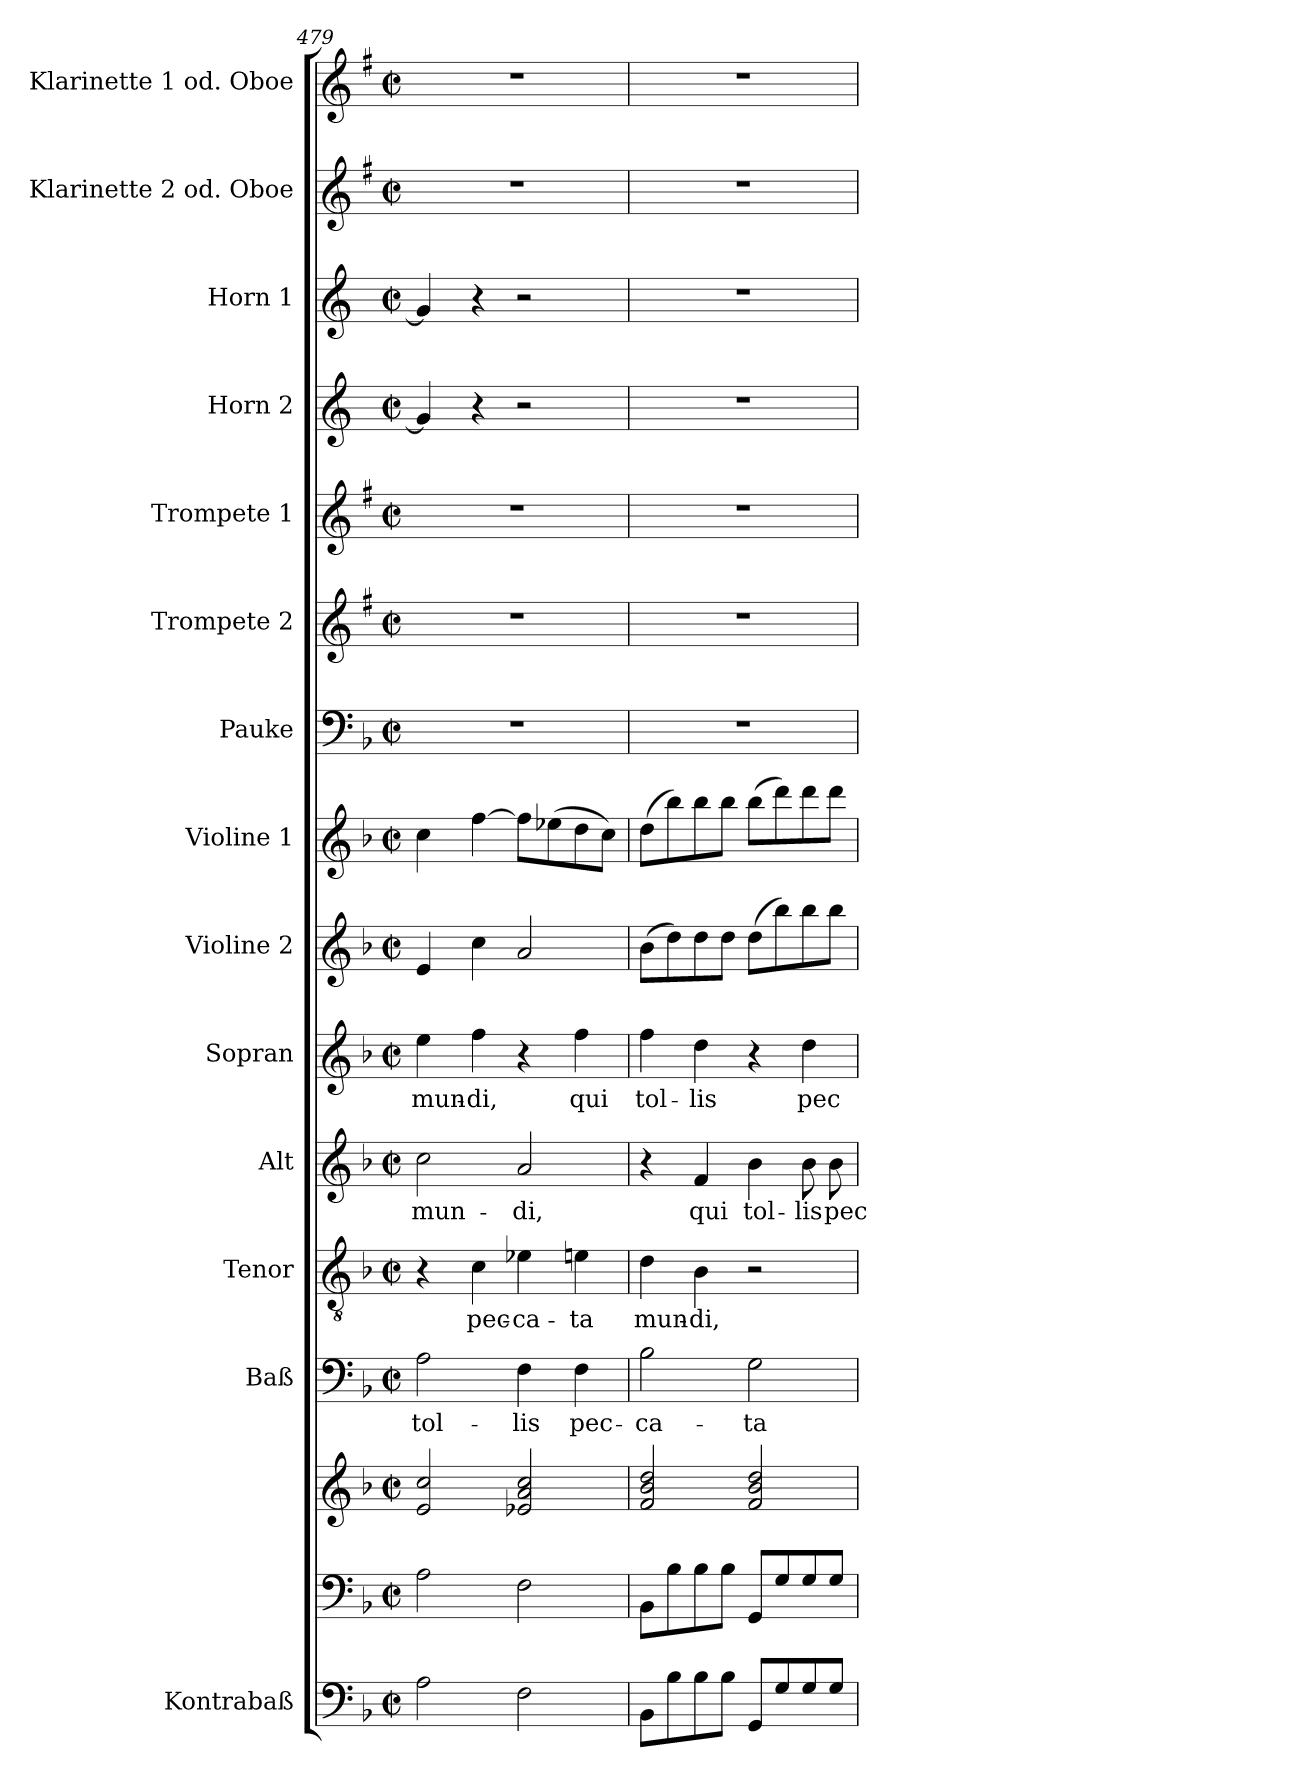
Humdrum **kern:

**kern	**kern	**kern	**kern	**text	**kern	**text	**kern	**text	**kern	**text	**kern	**kern	**kern	**kern	**kern	**kern	**kern	**kern	**kern
*part15	*part14	*part14	*part13	*part13	*part12	*part12	*part11	*part11	*part10	*part10	*part9	*part8	*part7	*part6	*part5	*part4	*part3	*part2	*part1
*staff16	*staff15	*staff14	*staff13	*staff13	*staff12	*staff12	*staff11	*staff11	*staff10	*staff10	*staff9	*staff8	*staff7	*staff6	*staff5	*staff4	*staff3	*staff2	*staff1
*I"Kontrabaß	*	*	*I"Baß	*	*I"Tenor	*	*I"Alt	*	*I"Sopran	*	*I"Violine 2	*I"Violine 1	*I"Pauke	*I"Trompete 2	*I"Trompete 1	*I"Horn 2	*I"Horn 1	*I"Klarinette 2 od. Oboe	*I"Klarinette 1 od. Oboe
*	*	*	*	*	*	*	*	*	*	*	*	*	*	*I'Tpt	*I'Tpt	*I'Hn	*I'Hn	*	*
!!LO:PB:g=z
*clefF4	*clefF4	*clefG2	*clefF4	*	*clefGv2	*	*clefG2	*	*clefG2	*	*clefG2	*clefG2	*clefF4	*clefG2	*clefG2	*clefG2	*clefG2	*clefG2	*clefG2
*ITrd7c12	*	*	*	*	*	*	*	*	*	*	*	*	*	*ITrd1c2	*ITrd1c2	*ITrd4c7	*ITrd4c7	*ITrd1c2	*ITrd1c2
*k[b-]	*k[b-]	*k[b-]	*k[b-]	*	*k[b-]	*	*k[b-]	*	*k[b-]	*	*k[b-]	*k[b-]	*k[b-]	*k[b-]	*k[b-]	*k[b-]	*k[b-]	*k[b-]	*k[b-]
*F:	*F:	*F:	*F:	*	*F:	*	*F:	*	*F:	*	*F:	*F:	*F:	*F:	*F:	*F:	*F:	*F:	*F:
*M2/2	*M2/2	*M2/2	*M2/2	*	*M2/2	*	*M2/2	*	*M2/2	*	*M2/2	*M2/2	*M2/2	*M2/2	*M2/2	*M2/2	*M2/2	*M2/2	*M2/2
*met(c|)	*met(c|)	*met(c|)	*met(c|)	*	*met(c|)	*	*met(c|)	*	*met(c|)	*	*met(c|)	*met(c|)	*met(c|)	*met(c|)	*met(c|)	*met(c|)	*met(c|)	*met(c|)	*met(c|)
=479	=479	=479	=479	=479	=479	=479	=479	=479	=479	=479	=479	=479	=479	=479	=479	=479	=479	=479	=479
!	!	!	!	!LO:LY:b	!	!	!	!LO:LY:b	!	!LO:LY:b	!	!	!	!	!	!	!	!	!
2AA\	2A\	2e/ 2cc/	2A\	tol-	4r	.	2cc\	mun-	4ee\	mun-	4e/	4cc\	1r	1r	1r	4c/]	4c/]	1r	1r
!	!	!	!	!	!	!LO:LY:b	!	!	!	!LO:LY:b	!	!	!	!	!	!	!	!	!
.	.	.	.	.	4c\	pec-	.	.	4ff\	-di,	4cc\	[4ff\	.	.	.	4r	4r	.	.
!	!	!	!	!LO:LY:b	!	!LO:LY:b	!	!LO:LY:b	!	!	!	!	!	!	!	!	!	!	!
2FF\	2F\	2e-X/ 2a/ 2cc/	4F\	-lis	4e-X\	-ca-	2a/	-di,	4r	.	2a/	8ff\L]	.	.	.	2r	2r	.	.
.	.	.	.	.	.	.	.	.	.	.	.	(>8ee-X\	.	.	.	.	.	.	.
!	!	!	!	!LO:LY:b	!	!LO:LY:b	!	!	!	!LO:LY:b	!	!	!	!	!	!	!	!	!
.	.	.	4F\	pec-	4e\	-ta	.	.	4ff\	qui	.	8dd\	.	.	.	.	.	.	.
.	.	.	.	.	.	.	.	.	.	.	.	8cc\J)	.	.	.	.	.	.	.
=480	=480	=480	=480	=480	=480	=480	=480	=480	=480	=480	=480	=480	=480	=480	=480	=480	=480	=480	=480
!	!	!	!	!LO:LY:b	!	!LO:LY:b	!	!	!	!LO:LY:b	!	!	!	!	!	!	!	!	!
8BBB-\L	8BB-\L	2f/ 2b-/ 2dd/	2B-\	-ca-	4d\	mun-	4r	.	4ff\	tol-	(>8b-\L	(>8dd\L	1r	1r	1r	1r	1r	1r	1r
8BB-\	8B-\	.	.	.	.	.	.	.	.	.	8dd\)	8bb-\)	.	.	.	.	.	.	.
!	!	!	!	!	!	!LO:LY:b	!	!LO:LY:b	!	!LO:LY:b	!	!	!	!	!	!	!	!	!
8BB-\	8B-\	.	.	.	4B-\	-di,	4f/	qui	4dd\	-lis	8dd\	8bb-\	.	.	.	.	.	.	.
8BB-\J	8B-\J	.	.	.	.	.	.	.	.	.	8dd\J	8bb-\J	.	.	.	.	.	.	.
!	!	!	!	!LO:LY:b	!	!	!	!LO:LY:b	!	!	!	!	!	!	!	!	!	!	!
8GGG/L	8GG/L	2f/ 2b-/ 2dd/	2G\	-ta	2r	.	4b-\	tol-	4r	.	(>8dd\L	(>8bb-\L	.	.	.	.	.	.	.
8GG/	8G/	.	.	.	.	.	.	.	.	.	8bb-\)	8ddd\)	.	.	.	.	.	.	.
!	!	!	!	!	!	!	!	!LO:LY:b	!	!LO:LY:b	!	!	!	!	!	!	!	!	!
8GG/	8G/	.	.	.	.	.	8b-\	-lis	4dd\	pec-	8bb-\	8ddd\	.	.	.	.	.	.	.
!	!	!	!	!	!	!	!	!LO:LY:b	!	!	!	!	!	!	!	!	!	!	!
8GG/J	8G/J	.	.	.	.	.	8b-\	pec-	.	.	8bb-\J	8ddd\J	.	.	.	.	.	.	.
=	=	=	=	=	=	=	=	=	=	=	=	=	=	=	=	=	=	=	=
*-	*-	*-	*-	*-	*-	*-	*-	*-	*-	*-	*-	*-	*-	*-	*-	*-	*-	*-	*-
